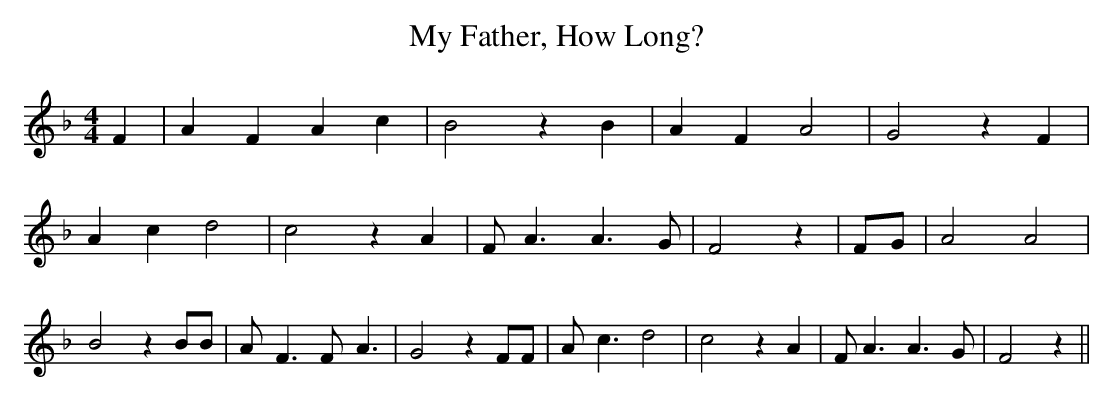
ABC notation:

X:1
T:My Father, How Long?
M:4/4
L:1/4
K:F
 F| A F A- c| B2 z B| A F A2| G2 z F| A c d2| c2 z A| F/2 A3/2 A3/2 G/2|\
 F2 z| F/2G/2| A2 A2| B2 z B/2B/2| A/2- F3/2 F/2- A3/2| G2 z F/2F/2|\
 A/2- c3/2 d2| c2 z A| F/2 A3/2 A3/2 G/2| F2 z||
